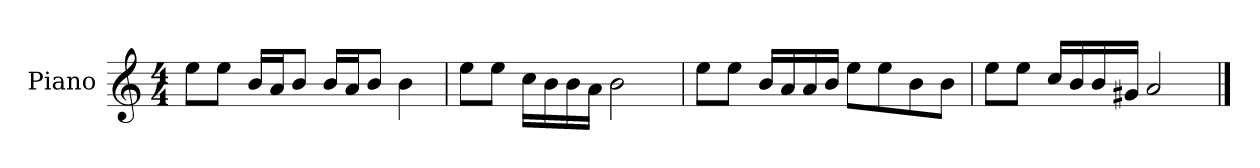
**kern
*part1
*staff1
*I"Piano
*I'P-no
*clefG2
*k[]
*M4/4
*MM90
=1
8ee\L
8ee\J
16b/LL
16a/J
8b/J
16b/LL
16a/J
8b/J
4b\
=2
8ee\L
8ee\J
16cc\LL
16b\
16b\
16a\JJ
2b\
=3
8ee\L
8ee\J
16b/LL
16a/
16a/
16b/JJ
8ee\L
8ee\
8b\
8b\J
=4
8ee\L
8ee\J
16cc/LL
16b/
16b/
16g#X/JJ
2a/
==
*-
